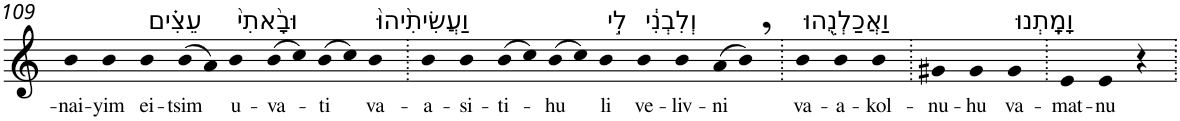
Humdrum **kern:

**kern	**text
*part1	*part1
*staff1	*staff1
*I"Piano	*
*I'Pno	*
!!LO:PB:g=z
*clefG2	*
*k[]	*
=109	=109
!	!LO:LY:b
4b	-nai-
!	!LO:LY:b
4b	-yim
!LO:TX:a:t=עֵצִ֗ים	!
!	!LO:LY:b
4b	ei-
!	!LO:LY:b
(>8b	-tsim
8a)	.
!LO:TX:a:t=וּבָ֙אתִי֙	!
!	!LO:LY:b
4b	u-
!	!LO:LY:b
(>8b	-va-
8cc)	.
!	!LO:LY:b
(>8b	-ti
8cc)	.
!LO:TX:a:t=וַעֲשִׂיתִ֙יהוּ֙	!
!	!LO:LY:b
4b	va-
=110.	=110.
!	!LO:LY:b
4b	-a-
!	!LO:LY:b
4b	-si-
!	!LO:LY:b
(>8b	-ti-
8cc)	.
!	!LO:LY:b
(>8b	-hu
8cc)	.
!LO:TX:a:t=לִ֣י	!
!	!LO:LY:b
4b	li
!LO:TX:a:t=וְלִבְנִ֔י	!
!	!LO:LY:b
4b	ve-
!	!LO:LY:b
4b	-liv-
!	!LO:LY:b
(>8a	-ni
8b,)	.
=111.	=111.
!LO:TX:a:t=וַאֲכַלְנֻ֖הוּ	!
!	!LO:LY:b
4b	va-
!	!LO:LY:b
4b	-a-
!	!LO:LY:b
4b	-kol-
=112.	=112.
!	!LO:LY:b
4g#X	-nu-
!	!LO:LY:b
4g#	-hu
!LO:TX:a:t=וָמָֽתְנוּ	!
!	!LO:LY:b
4g#	va-
=113.	=113.
!	!LO:LY:b
4e	-mat-
!	!LO:LY:b
4e	-nu
4r	.
=.	=.
*-	*-
